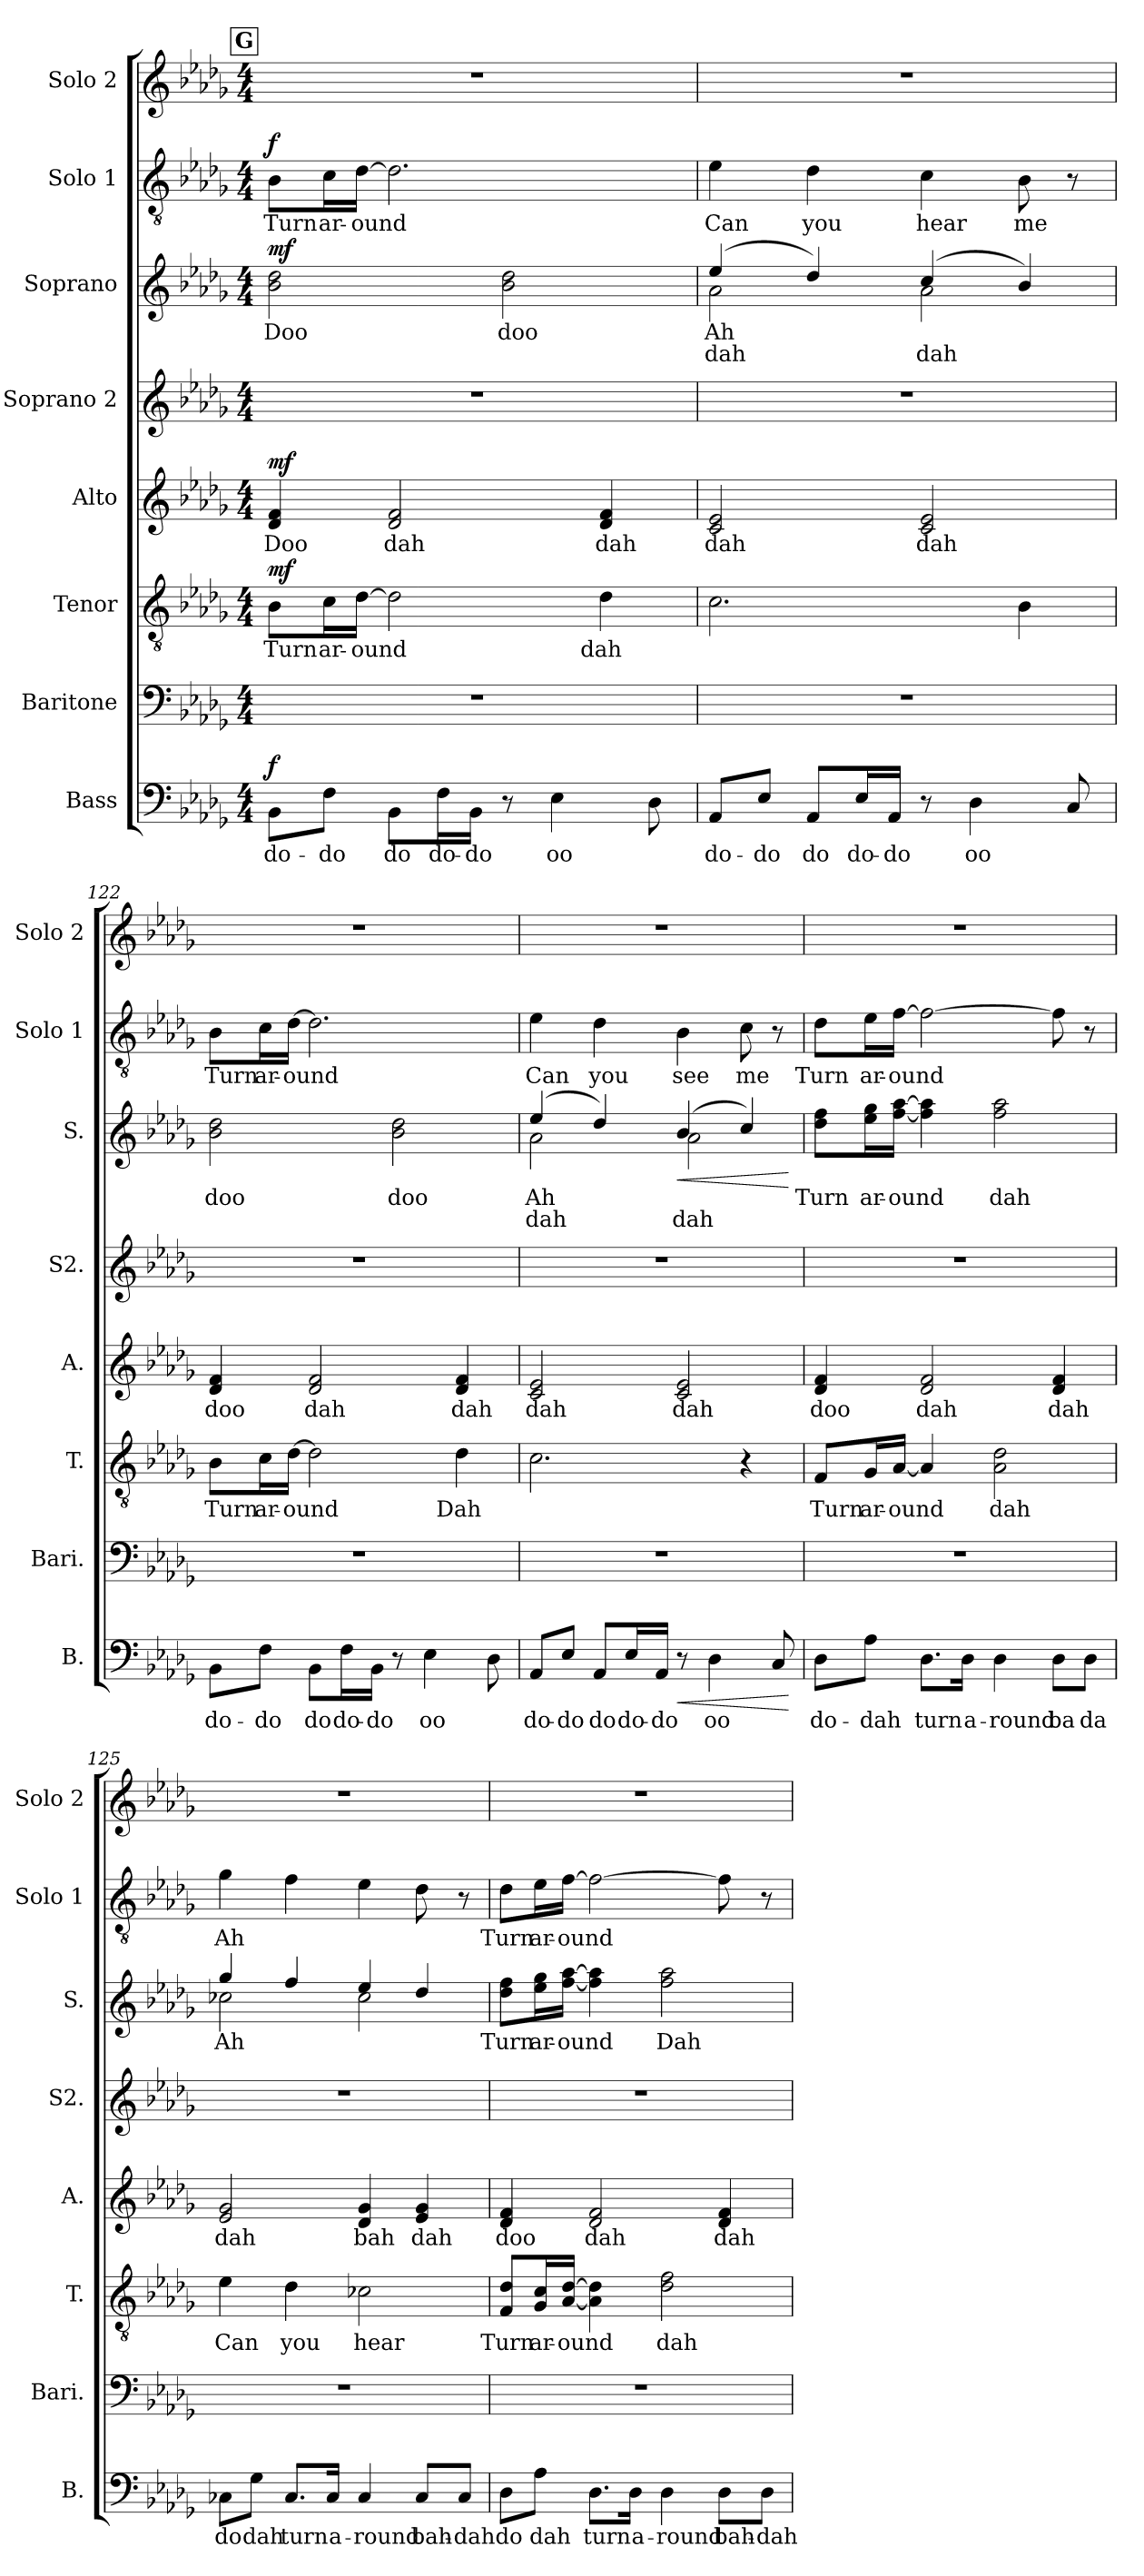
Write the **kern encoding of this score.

**kern	**text	**dynam	**kern	**kern	**text	**dynam	**kern	**text	**dynam	**kern	**kern	**text	**text	**dynam	**kern	**text	**dynam	**kern
*part8	*part8	*part8	*part7	*part6	*part6	*part6	*part5	*part5	*part5	*part4	*part3	*part3	*part3	*part3	*part2	*part2	*part2	*part1
*staff8	*staff8	*staff8	*staff7	*staff6	*staff6	*staff6	*staff5	*staff5	*staff5	*staff4	*staff3	*staff3	*staff3	*staff3	*staff2	*staff2	*staff2	*staff1
*I"Bass	*	*	*I"Baritone	*I"Tenor	*	*	*I"Alto	*	*	*I"Soprano 2	*I"Soprano	*	*	*	*I"Solo 1	*	*	*I"Solo 2
*I'B.	*	*	*I'Bari.	*I'T.	*	*	*I'A.	*	*	*I'S2.	*I'S.	*	*	*	*I'Solo 1	*	*	*I'Solo 2
!!LO:LB:g=z
*clefF4	*	*	*clefF4	*clefGv2	*	*	*clefG2	*	*	*clefG2	*clefG2	*	*	*	*clefGv2	*	*	*clefG2
*k[b-e-a-d-g-]	*	*	*k[b-e-a-d-g-]	*k[b-e-a-d-g-]	*	*	*k[b-e-a-d-g-]	*	*	*k[b-e-a-d-g-]	*k[b-e-a-d-g-]	*	*	*	*k[b-e-a-d-g-]	*	*	*k[b-e-a-d-g-]
*M4/4	*	*	*M4/4	*M4/4	*	*	*M4/4	*	*	*M4/4	*M4/4	*	*	*	*M4/4	*	*	*M4/4
!!LO:REH:place=s1:a:B:fs=14:t=G
=120	=120	=120	=120	=120	=120	=120	=120	=120	=120	=120	=120	=120	=120	=120	=120	=120	=120	=120
!	!LO:LY:b	!LO:DY:b	!	!	!LO:LY:b	!LO:DY:b	!	!LO:LY:b	!LO:DY:b	!	!	!LO:LY:b	!	!LO:DY:b	!	!LO:LY:b	!LO:DY:b	!
8BB-\L	do-	f	1r	8B-\L	Turn	mf	4d-/ 4f/	Doo	mf	1r	2b-\ 2dd-\	Doo	.	mf	8B-\L	Turn	f	1r
!	!LO:LY:b	!	!	!	!LO:LY:b	!	!	!	!	!	!	!	!	!	!	!LO:LY:b	!	!
8F\J	-do	.	.	16c\L	ar-	.	.	.	.	.	.	.	.	.	16c\L	ar-	.	.
!	!	!	!	!	!LO:LY:b	!	!	!	!	!	!	!	!	!	!	!LO:LY:b	!	!
.	.	.	.	[16d-\JJ	-ound	.	.	.	.	.	.	.	.	.	[16d-\JJ	-ound	.	.
!	!LO:LY:b	!	!	!	!	!	!	!LO:LY:b	!	!	!	!	!	!	!	!	!	!
8BB-\L	do	.	.	2d-\]	.	.	2d-/ 2f/	dah	.	.	.	.	.	.	2.d-\]	.	.	.
!	!LO:LY:b	!	!	!	!	!	!	!	!	!	!	!	!	!	!	!	!	!
16F\L	do-	.	.	.	.	.	.	.	.	.	.	.	.	.	.	.	.	.
!	!LO:LY:b	!	!	!	!	!	!	!	!	!	!	!	!	!	!	!	!	!
16BB-\JJ	-do	.	.	.	.	.	.	.	.	.	.	.	.	.	.	.	.	.
!	!	!	!	!	!	!	!	!	!	!	!	!LO:LY:b	!	!	!	!	!	!
8r	.	.	.	.	.	.	.	.	.	.	2b-\ 2dd-\	doo	.	.	.	.	.	.
!	!LO:LY:b	!	!	!	!	!	!	!	!	!	!	!	!	!	!	!	!	!
4E-\	oo	.	.	.	.	.	.	.	.	.	.	.	.	.	.	.	.	.
!	!	!	!	!	!LO:LY:b	!	!	!LO:LY:b	!	!	!	!	!	!	!	!	!	!
.	.	.	.	4d-\	dah	.	4d-/ 4f/	dah	.	.	.	.	.	.	.	.	.	.
8D-\	.	.	.	.	.	.	.	.	.	.	.	.	.	.	.	.	.	.
=121	=121	=121	=121	=121	=121	=121	=121	=121	=121	=121	=121	=121	=121	=121	=121	=121	=121	=121
!	!LO:LY:b	!	!	!	!	!	!	!LO:LY:b	!	!	!	!LO:LY:b	!LO:LY:b	!	!	!LO:LY:b	!	!
*	*	*	*	*	*	*	*	*	*	*	*^	*	*	*	*	*	*	*
8AA-/L	do-	.	1r	2.c\	.	.	2c/ 2e-/	dah	.	1r	(>4ee-/	2a-\	Ah	dah	.	4e-\	Can	.	1r
!	!LO:LY:b	!	!	!	!	!	!	!	!	!	!	!	!	!	!	!	!	!	!
8E-/J	-do	.	.	.	.	.	.	.	.	.	.	.	.	.	.	.	.	.	.
!	!LO:LY:b	!	!	!	!	!	!	!	!	!	!	!	!	!	!	!	!LO:LY:b	!	!
8AA-/L	do	.	.	.	.	.	.	.	.	.	4dd-/)	.	.	.	.	4d-\	you	.	.
!	!LO:LY:b	!	!	!	!	!	!	!	!	!	!	!	!	!	!	!	!	!	!
16E-/L	do-	.	.	.	.	.	.	.	.	.	.	.	.	.	.	.	.	.	.
!	!LO:LY:b	!	!	!	!	!	!	!	!	!	!	!	!	!	!	!	!	!	!
16AA-/JJ	-do	.	.	.	.	.	.	.	.	.	.	.	.	.	.	.	.	.	.
!	!	!	!	!	!	!	!	!LO:LY:b	!	!	!	!	!	!LO:LY:b	!	!	!LO:LY:b	!	!
8r	.	.	.	.	.	.	2c/ 2e-/	dah	.	.	(>4cc/	2a-\	.	dah	.	4c\	hear	.	.
!	!LO:LY:b	!	!	!	!	!	!	!	!	!	!	!	!	!	!	!	!	!	!
4D-\	oo	.	.	.	.	.	.	.	.	.	.	.	.	.	.	.	.	.	.
!	!	!	!	!	!	!	!	!	!	!	!	!	!	!	!	!	!LO:LY:b	!	!
.	.	.	.	4B-\	.	.	.	.	.	.	4b-/)	.	.	.	.	8B-\	me	.	.
8C/	.	.	.	.	.	.	.	.	.	.	.	.	.	.	.	8r	.	.	.
*	*	*	*	*	*	*	*	*	*	*	*v	*v	*	*	*	*	*	*	*
=122	=122	=122	=122	=122	=122	=122	=122	=122	=122	=122	=122	=122	=122	=122	=122	=122	=122	=122
!	!LO:LY:b	!	!	!	!LO:LY:b	!	!	!LO:LY:b	!	!	!	!LO:LY:b	!	!	!	!LO:LY:b	!	!
8BB-\L	do-	.	1r	8B-\L	Turn	.	4d-/ 4f/	doo	.	1r	2b-\ 2dd-\	doo	.	.	8B-\L	Turn	.	1r
!	!LO:LY:b	!	!	!	!LO:LY:b	!	!	!	!	!	!	!	!	!	!	!LO:LY:b	!	!
8F\J	-do	.	.	16c\L	ar-	.	.	.	.	.	.	.	.	.	16c\L	ar-	.	.
!	!	!	!	!	!LO:LY:b	!	!	!	!	!	!	!	!	!	!	!LO:LY:b	!	!
.	.	.	.	[16d-\JJ	-ound	.	.	.	.	.	.	.	.	.	[16d-\JJ	-ound	.	.
!	!LO:LY:b	!	!	!	!	!	!	!LO:LY:b	!	!	!	!	!	!	!	!	!	!
8BB-\L	do	.	.	2d-\]	.	.	2d-/ 2f/	dah	.	.	.	.	.	.	2.d-\]	.	.	.
!	!LO:LY:b	!	!	!	!	!	!	!	!	!	!	!	!	!	!	!	!	!
16F\L	do-	.	.	.	.	.	.	.	.	.	.	.	.	.	.	.	.	.
!	!LO:LY:b	!	!	!	!	!	!	!	!	!	!	!	!	!	!	!	!	!
16BB-\JJ	-do	.	.	.	.	.	.	.	.	.	.	.	.	.	.	.	.	.
!	!	!	!	!	!	!	!	!	!	!	!	!LO:LY:b	!	!	!	!	!	!
8r	.	.	.	.	.	.	.	.	.	.	2b-\ 2dd-\	doo	.	.	.	.	.	.
!	!LO:LY:b	!	!	!	!	!	!	!	!	!	!	!	!	!	!	!	!	!
4E-\	oo	.	.	.	.	.	.	.	.	.	.	.	.	.	.	.	.	.
!	!	!	!	!	!LO:LY:b	!	!	!LO:LY:b	!	!	!	!	!	!	!	!	!	!
.	.	.	.	4d-\	Dah	.	4d-/ 4f/	dah	.	.	.	.	.	.	.	.	.	.
8D-\	.	.	.	.	.	.	.	.	.	.	.	.	.	.	.	.	.	.
=123	=123	=123	=123	=123	=123	=123	=123	=123	=123	=123	=123	=123	=123	=123	=123	=123	=123	=123
!	!LO:LY:b	!	!	!	!	!	!	!LO:LY:b	!	!	!	!LO:LY:b	!LO:LY:b	!	!	!LO:LY:b	!	!
*	*	*	*	*	*	*	*	*	*	*	*^	*	*	*	*	*	*	*
8AA-/L	do-	.	1r	2.c\	.	.	2c/ 2e-/	dah	.	1r	(>4ee-/	2a-\	Ah	dah	.	4e-\	Can	.	1r
!	!LO:LY:b	!	!	!	!	!	!	!	!	!	!	!	!	!	!	!	!	!	!
8E-/J	-do	.	.	.	.	.	.	.	.	.	.	.	.	.	.	.	.	.	.
!	!LO:LY:b	!	!	!	!	!	!	!	!	!	!	!	!	!	!	!	!LO:LY:b	!	!
8AA-/L	do	.	.	.	.	.	.	.	.	.	4dd-/)	.	.	.	.	4d-\	you	.	.
!	!LO:LY:b	!	!	!	!	!	!	!	!	!	!	!	!	!	!	!	!	!	!
16E-/L	do-	.	.	.	.	.	.	.	.	.	.	.	.	.	.	.	.	.	.
!	!LO:LY:b	!	!	!	!	!	!	!	!	!	!	!	!	!	!	!	!	!	!
16AA-/JJ	-do	.	.	.	.	.	.	.	.	.	.	.	.	.	.	.	.	.	.
!	!	!LO:HP:b	!	!	!	!	!	!LO:LY:b	!	!	!	!	!	!LO:LY:b	!LO:HP:b	!	!LO:LY:b	!	!
8r	.	<	.	.	.	.	2c/ 2e-/	dah	.	.	(>4b-/	2a-\	.	dah	<	4B-\	see	.	.
!	!LO:LY:b	!	!	!	!	!	!	!	!	!	!	!	!	!	!	!	!	!	!
4D-\	oo	.	.	.	.	.	.	.	.	.	.	.	.	.	.	.	.	.	.
!	!	!	!	!	!	!	!	!	!	!	!	!	!	!	!	!	!LO:LY:b	!	!
.	.	.	.	4r	.	.	.	.	.	.	4cc/)	.	.	.	.	8c\	me	.	.
8C/	.	.	.	.	.	.	.	.	.	.	.	.	.	.	.	8r	.	.	.
*	*	*	*	*	*	*	*	*	*	*	*v	*v	*	*	*	*	*	*	*
.	.	[	.	.	.	.	.	.	.	.	.	.	.	[	.	.	.	.
!!LO:PB:g=z
=124	=124	=124	=124	=124	=124	=124	=124	=124	=124	=124	=124	=124	=124	=124	=124	=124	=124	=124
!	!LO:LY:b	!	!	!	!LO:LY:b	!	!	!LO:LY:b	!	!	!	!LO:LY:b	!	!	!	!LO:LY:b	!	!
8D-\L	do-	.	1r	8F/L	Turn	.	4d-/ 4f/	doo	.	1r	8dd-\ 8ff\L	Turn	.	.	8d-\L	Turn	.	1r
!	!LO:LY:b	!	!	!	!LO:LY:b	!	!	!	!	!	!	!LO:LY:b	!	!	!	!LO:LY:b	!	!
8A-\J	-dah	.	.	16G-/L	ar-	.	.	.	.	.	16ee-\ 16gg-\L	ar-	.	.	16e-\L	ar-	.	.
!	!	!	!	!	!LO:LY:b	!	!	!	!	!	!	!LO:LY:b	!	!	!	!LO:LY:b	!	!
.	.	.	.	[16A-/JJ	-ound	.	.	.	.	.	[16ff\ [16aa-\JJ	-ound	.	.	[16f\JJ	-ound	.	.
!	!LO:LY:b	!	!	!	!	!	!	!LO:LY:b	!	!	!	!	!	!	!	!	!	!
8.D-\L	turn	.	.	4A-/]	.	.	2d-/ 2f/	dah	.	.	4ff\] 4aa-\]	.	.	.	2f\_	.	.	.
!	!LO:LY:b	!	!	!	!	!	!	!	!	!	!	!	!	!	!	!	!	!
16D-\Jk	a-	.	.	.	.	.	.	.	.	.	.	.	.	.	.	.	.	.
!	!LO:LY:b	!	!	!	!LO:LY:b	!	!	!	!	!	!	!LO:LY:b	!	!	!	!	!	!
4D-\	-round	.	.	2A-\ 2d-\	dah	.	.	.	.	.	2ff\ 2aa-\	dah	.	.	.	.	.	.
!	!LO:LY:b	!	!	!	!	!	!	!LO:LY:b	!	!	!	!	!	!	!	!	!	!
8D-\L	ba	.	.	.	.	.	4d-/ 4f/	dah	.	.	.	.	.	.	8f\]	.	.	.
!	!LO:LY:b	!	!	!	!	!	!	!	!	!	!	!	!	!	!	!	!	!
8D-\J	da	.	.	.	.	.	.	.	.	.	.	.	.	.	8r	.	.	.
=125	=125	=125	=125	=125	=125	=125	=125	=125	=125	=125	=125	=125	=125	=125	=125	=125	=125	=125
!	!LO:LY:b	!	!	!	!LO:LY:b	!	!	!LO:LY:b	!	!	!	!LO:LY:b	!	!	!	!LO:LY:b	!	!
*	*	*	*	*	*	*	*	*	*	*	*^	*	*	*	*	*	*	*
8C-X\L	do	.	1r	4e-\	Can	.	2e-/ 2g-/	dah	.	1r	4gg-/	2cc-X\	Ah	.	.	4g-\	Ah	.	1r
!	!LO:LY:b	!	!	!	!	!	!	!	!	!	!	!	!	!	!	!	!	!	!
8G-\J	dah	.	.	.	.	.	.	.	.	.	.	.	.	.	.	.	.	.	.
!	!LO:LY:b	!	!	!	!LO:LY:b	!	!	!	!	!	!	!	!	!	!	!	!	!	!
8.C-/L	turn	.	.	4d-\	you	.	.	.	.	.	4ff/	.	.	.	.	4f\	.	.	.
!	!LO:LY:b	!	!	!	!	!	!	!	!	!	!	!	!	!	!	!	!	!	!
16C-/Jk	a-	.	.	.	.	.	.	.	.	.	.	.	.	.	.	.	.	.	.
!	!LO:LY:b	!	!	!	!LO:LY:b	!	!	!LO:LY:b	!	!	!	!	!	!	!	!	!	!	!
4C-/	-round	.	.	2c-X\	hear	.	4d-/ 4g-/	bah	.	.	4ee-/	2cc-\	.	.	.	4e-\	.	.	.
!	!LO:LY:b	!	!	!	!	!	!	!LO:LY:b	!	!	!	!	!	!	!	!	!	!	!
8C-/L	bah-	.	.	.	.	.	4e-/ 4g-/	dah	.	.	4dd-/	.	.	.	.	8d-\	.	.	.
!	!LO:LY:b	!	!	!	!	!	!	!	!	!	!	!	!	!	!	!	!	!	!
8C-/J	-dah	.	.	.	.	.	.	.	.	.	.	.	.	.	.	8r	.	.	.
*	*	*	*	*	*	*	*	*	*	*	*v	*v	*	*	*	*	*	*	*
=126	=126	=126	=126	=126	=126	=126	=126	=126	=126	=126	=126	=126	=126	=126	=126	=126	=126	=126
!	!LO:LY:b	!	!	!	!LO:LY:b	!	!	!LO:LY:b	!	!	!	!LO:LY:b	!	!	!	!LO:LY:b	!	!
8D-\L	do	.	1r	8F/ 8d-/L	Turn	.	4d-/ 4f/	doo	.	1r	8dd-\ 8ff\L	Turn	.	.	8d-\L	Turn	.	1r
!	!LO:LY:b	!	!	!	!LO:LY:b	!	!	!	!	!	!	!LO:LY:b	!	!	!	!LO:LY:b	!	!
8A-\J	dah	.	.	16G-/ 16c/L	ar-	.	.	.	.	.	16ee-\ 16gg-\L	ar-	.	.	16e-\L	ar-	.	.
!	!	!	!	!	!LO:LY:b	!	!	!	!	!	!	!LO:LY:b	!	!	!	!LO:LY:b	!	!
.	.	.	.	[16A-/ [16d-/JJ	-ound	.	.	.	.	.	[16ff\ [16aa-\JJ	-ound	.	.	[16f\JJ	-ound	.	.
!	!LO:LY:b	!	!	!	!	!	!	!LO:LY:b	!	!	!	!	!	!	!	!	!	!
8.D-\L	turn	.	.	4A-\] 4d-\]	.	.	2d-/ 2f/	dah	.	.	4ff\] 4aa-\]	.	.	.	2f\_	.	.	.
!	!LO:LY:b	!	!	!	!	!	!	!	!	!	!	!	!	!	!	!	!	!
16D-\Jk	a-	.	.	.	.	.	.	.	.	.	.	.	.	.	.	.	.	.
!	!LO:LY:b	!	!	!	!LO:LY:b	!	!	!	!	!	!	!LO:LY:b	!	!	!	!	!	!
4D-\	-round	.	.	2d-\ 2f\	dah	.	.	.	.	.	2ff\ 2aa-\	Dah	.	.	.	.	.	.
!	!LO:LY:b	!	!	!	!	!	!	!LO:LY:b	!	!	!	!	!	!	!	!	!	!
8D-\L	bah-	.	.	.	.	.	4d-/ 4f/	dah	.	.	.	.	.	.	8f\]	.	.	.
!	!LO:LY:b	!	!	!	!	!	!	!	!	!	!	!	!	!	!	!	!	!
8D-\J	-dah	.	.	.	.	.	.	.	.	.	.	.	.	.	8r	.	.	.
=	=	=	=	=	=	=	=	=	=	=	=	=	=	=	=	=	=	=
*-	*-	*-	*-	*-	*-	*-	*-	*-	*-	*-	*-	*-	*-	*-	*-	*-	*-	*-
